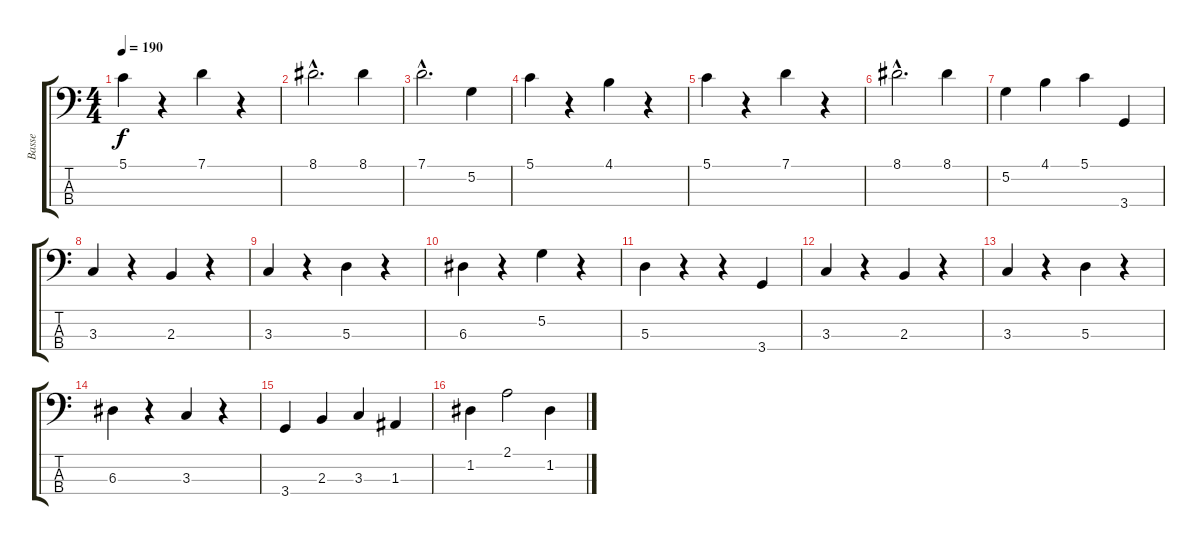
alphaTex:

\track ("Basse" "Basse") {instrument acousticbass}
\staff {score tabs}
\tuning (G2 D2 A1 E1) {hide}
\ts (4 4)
\tempo 190
\clef f4
\ks c
5.1.4{dy f} r.4 7.1.4 r.4 |
8.1{hac}.2{d} 8.1.4 |
7.1{hac}.2{d} 5.2.4 |
5.1.4 r.4 4.1.4 r.4 |
5.1.4 r.4 7.1.4 r.4 |
8.1{hac}.2{d} 8.1.4 |
5.2.4 4.1.4 5.1.4 3.4.4 |
3.3.4 r.4 2.3.4 r.4 |
3.3.4 r.4 5.3.4 r.4 |
6.3.4 r.4 5.2.4 r.4 |
5.3.4 r.4 r.4 3.4.4 |
3.3.4 r.4 2.3.4 r.4 |
3.3.4 r.4 5.3.4 r.4 |
6.3.4 r.4 3.3.4 r.4 |
3.4.4 2.3.4 3.3.4 1.3.4 |
1.2.4 2.1.2 1.2.4
